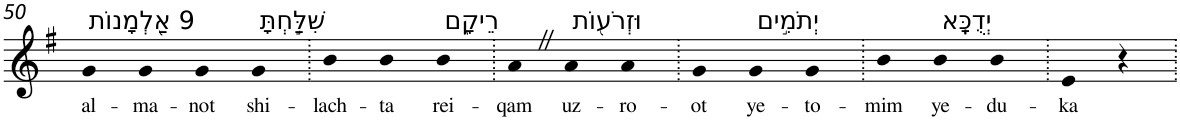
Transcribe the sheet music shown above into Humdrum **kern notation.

**kern	**text
*part1	*part1
*staff1	*staff1
*I"Piano	*
*I'Pno	*
!!LO:PB:g=z
*clefG2	*
*k[f#]	*
*G:	*
=50	=50
!LO:TX:a:t=9 אַ֭לְמָנוֹת	!
!	!LO:LY:b
4g	al-
!	!LO:LY:b
4g	-ma-
!	!LO:LY:b
4g	-not
!LO:TX:a:t=שִׁלַּ֣חְתָּ	!
!	!LO:LY:b
4g	shi-
=51.	=51.
!	!LO:LY:b
4b	-lach-
!	!LO:LY:b
4b	-ta
!LO:TX:a:t=רֵיקָ֑ם	!
!	!LO:LY:b
4b	rei-
=52.	=52.
!	!LO:LY:b
4aZ	-qam
!LO:TX:a:t=וּזְרֹע֖וֹת	!
!	!LO:LY:b
4a	uz-
!	!LO:LY:b
4a	-ro-
=53.	=53.
!	!LO:LY:b
4g	-ot
!LO:TX:a:t=יְתֹמִ֣ים	!
!	!LO:LY:b
4g	ye-
!	!LO:LY:b
4g	-to-
=54.	=54.
!	!LO:LY:b
4b	-mim
!LO:TX:a:t=יְדֻכָּֽא	!
!	!LO:LY:b
4b	ye-
!	!LO:LY:b
4b	-du-
=55.	=55.
!	!LO:LY:b
4e	-ka
4r	.
=.	=.
*-	*-
